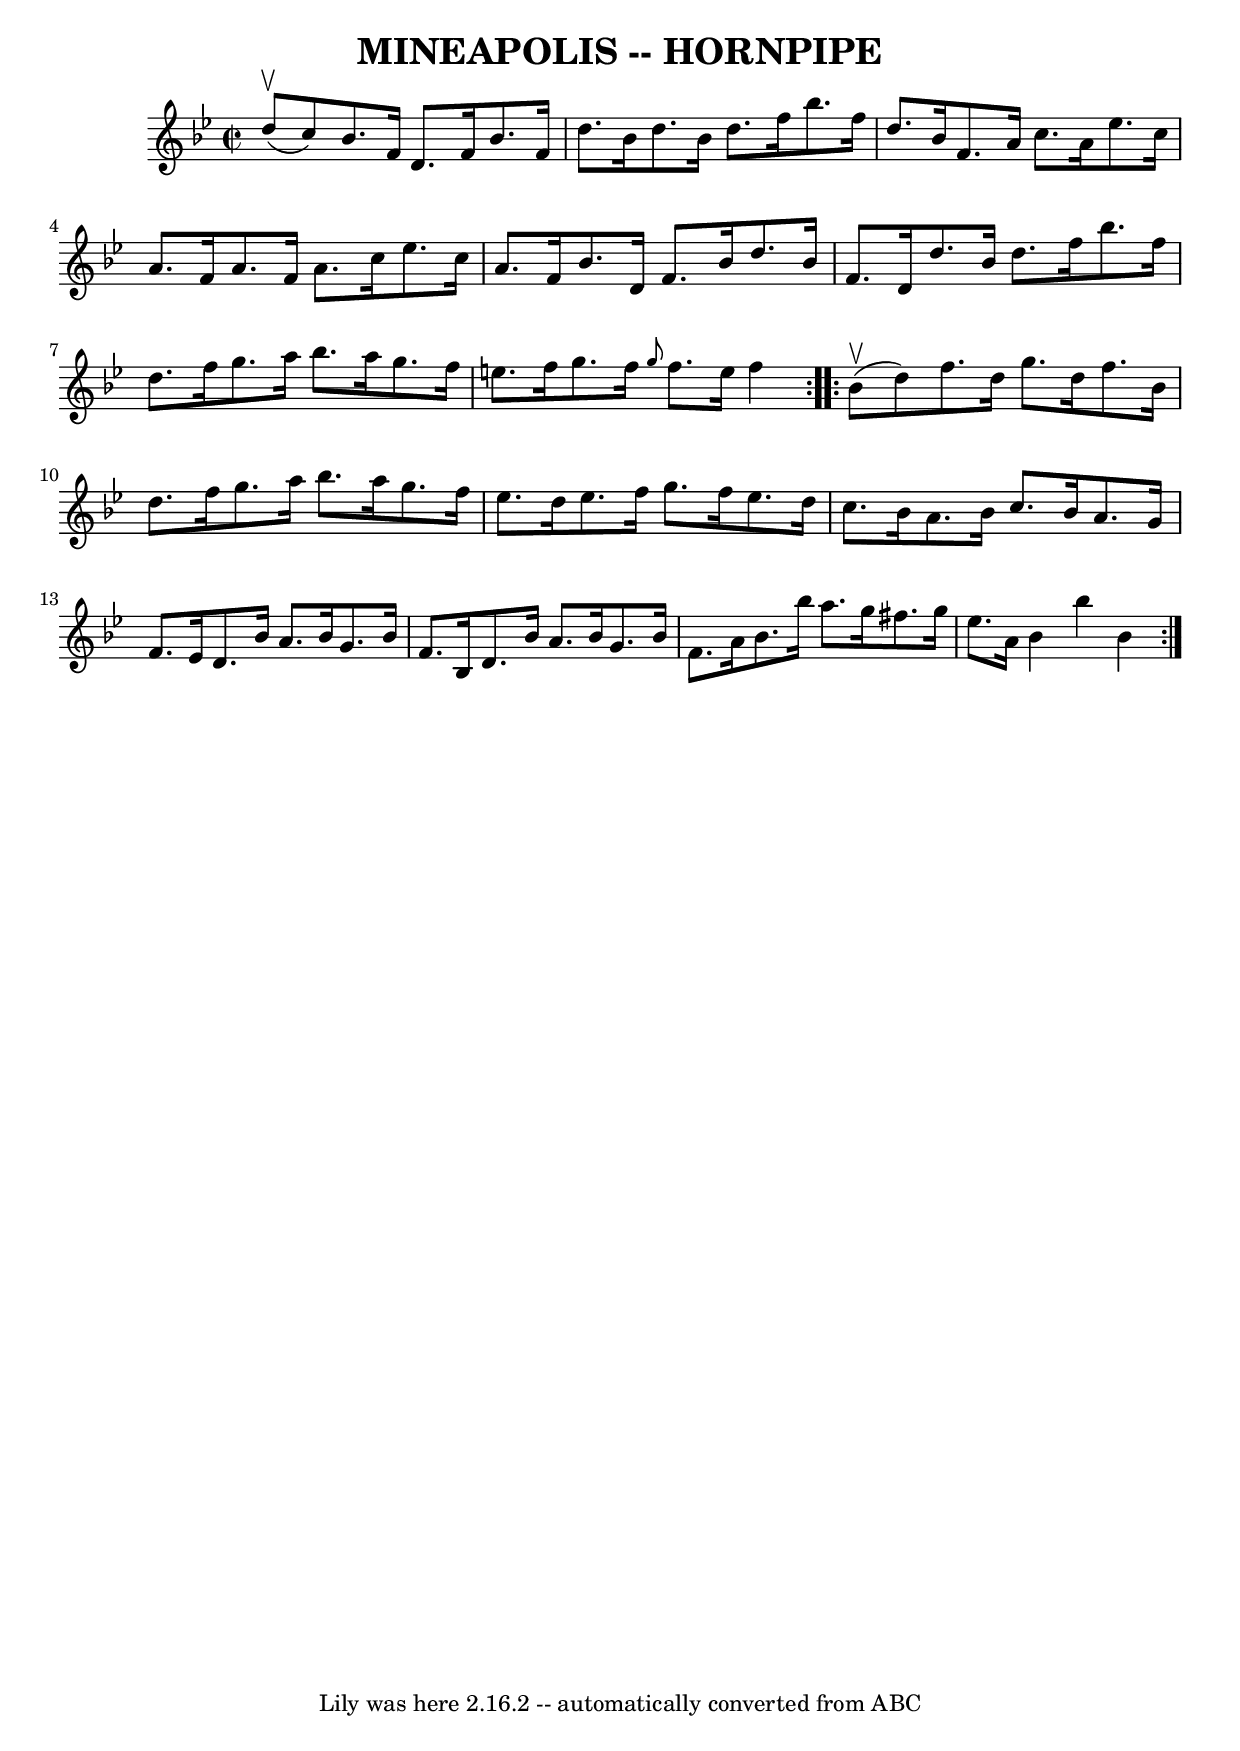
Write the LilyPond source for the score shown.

\version "2.16.2"
\include "Mammoth.ily"
\header {
  %% book = "Ryan's Mammoth Collection of Fiddle Tunes"
 crossRefNumber = "1"
 footnotes = "\\\\\\\\(Can be used as a Clog.)"
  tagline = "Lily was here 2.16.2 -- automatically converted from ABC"
  title = "MINEAPOLIS -- HORNPIPE"

}
voicedefault =  {



  \repeat volta 2 {

    \override Staff.TimeSignature #'style = #'C
    \time 2/2      \key bes \major d''8 (^\upbow c''8)        |
 bes'8. f'16 d'8. f'16 bes'8. f'16 d''8. bes'16     |
 d''8. bes'16 d''8. f''16 bes''8. f''16 d''8. bes'16      |
 f'8. a'16 c''8. a'16 ees''8. c''16 a'8. f'16     |
 a'8. f'16 a'8. c''16 ees''8. c''16 a'8. f'16     | |
 bes'8. d'16 f'8. bes'16 d''8. bes'16 f'8. d'16     |
 d''8. bes'16 d''8. f''16 bes''8. f''16 d''8. f''16     |
 g''8. a''16 bes''8. a''16 g''8. f''16 e''8. f''16     |
 g''8. f''16  \grace { g''8 
			  
			} f''8. e''16 f''4    
  }     
  \repeat volta 2 {
 bes'8 (^\upbow d''8)        |
 f''8. d''16 g''8. d''16 f''8. bes'16 d''8. f''16     |
 g''8. a''16 bes''8. a''16 g''8. f''16 ees''8. d''16     |
 ees''8. f''16 g''8. f''16 ees''8. d''16 c''8. bes'16     |
 a'8. bes'16 c''8. bes'16 a'8. g'16 f'8. ees'16    |  |
 d'8. bes'16 a'8. bes'16 g'8. bes'16 f'8. bes16     |
 d'8. bes'16 a'8. bes'16 g'8. bes'16 f'8. a'16     |
 bes'8. bes''16 a''8. g''16 fis''8. g''16 ees''8. a'16      |
 bes'4 bes''4 bes'4    
  }   

}

\score{
  <<

    \context Staff="default"
    {
      \voicedefault 
      
    }

  >>
  \layout {
    
  }
  \midi {
  }

}
